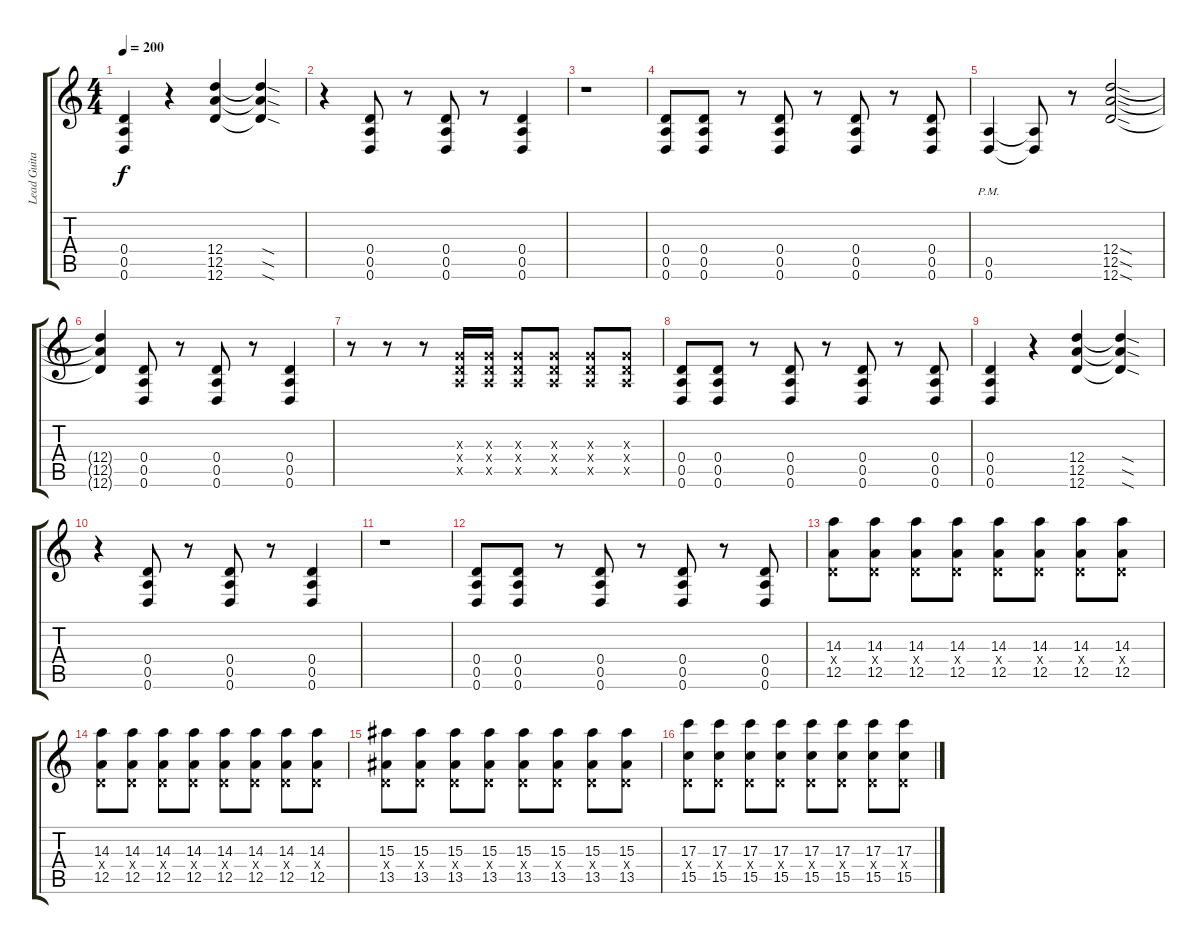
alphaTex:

\track ("Lead Guitar (Chris)" "Lead Guita") {instrument distortionguitar}
\staff {score tabs}
\tuning (E4 B3 G3 D3 A2 D2) {hide}
\ts (4 4)
\tempo 200
\clef g2
\ks c
(0.4 0.5 0.6).4{dy f} r.4 (12.4 12.5 12.6).4 (12.4{sod t} 12.5{sod t} 12.6{sod t}).4 |
r.4 (0.4 0.5 0.6).8 r.8 (0.4 0.5 0.6).8 r.8 (0.4 0.5 0.6).4 |
r.1 |
(0.4 0.5 0.6).8 (0.4 0.5 0.6).8 r.8 (0.4 0.5 0.6).8 r.8 (0.4 0.5 0.6).8 r.8 (0.4 0.5 0.6).8 |
(0.5{pm} 0.6{pm}).4 (0.5{t} 0.6{t}).8 r.8 (12.4{sod} 12.5{sod} 12.6{sod}).2 |
(12.4{t} 12.5{t} 12.6{t}).4 (0.4 0.5 0.6).8 r.8 (0.4 0.5 0.6).8 r.8 (0.4 0.5 0.6).4 |
r.8 r.8 r.8 (0.3{x} 0.4{x} 0.5{x}).16 (0.3{x} 0.4{x} 0.5{x}).16 (0.3{x} 0.4{x} 0.5{x}).8 (0.3{x} 0.4{x} 0.5{x}).8 (0.3{x} 0.4{x} 0.5{x}).8 (0.3{x} 0.4{x} 0.5{x}).8 |
(0.4 0.5 0.6).8 (0.4 0.5 0.6).8 r.8 (0.4 0.5 0.6).8 r.8 (0.4 0.5 0.6).8 r.8 (0.4 0.5 0.6).8 |
(0.4 0.5 0.6).4 r.4 (12.4 12.5 12.6).4 (12.4{sod t} 12.5{sod t} 12.6{sod t}).4 |
r.4 (0.4 0.5 0.6).8 r.8 (0.4 0.5 0.6).8 r.8 (0.4 0.5 0.6).4 |
r.1 |
(0.4 0.5 0.6).8 (0.4 0.5 0.6).8 r.8 (0.4 0.5 0.6).8 r.8 (0.4 0.5 0.6).8 r.8 (0.4 0.5 0.6).8 |
(14.3 0.4{x} 12.5).8 (14.3 0.4{x} 12.5).8 (14.3 0.4{x} 12.5).8 (14.3 0.4{x} 12.5).8 (14.3 0.4{x} 12.5).8 (14.3 0.4{x} 12.5).8 (14.3 0.4{x} 12.5).8 (14.3 0.4{x} 12.5).8 |
(14.3 0.4{x} 12.5).8 (14.3 0.4{x} 12.5).8 (14.3 0.4{x} 12.5).8 (14.3 0.4{x} 12.5).8 (14.3 0.4{x} 12.5).8 (14.3 0.4{x} 12.5).8 (14.3 0.4{x} 12.5).8 (14.3 0.4{x} 12.5).8 |
(15.3 0.4{x} 13.5).8 (15.3 0.4{x} 13.5).8 (15.3 0.4{x} 13.5).8 (15.3 0.4{x} 13.5).8 (15.3 0.4{x} 13.5).8 (15.3 0.4{x} 13.5).8 (15.3 0.4{x} 13.5).8 (15.3 0.4{x} 13.5).8 |
(17.3 0.4{x} 15.5).8 (17.3 0.4{x} 15.5).8 (17.3 0.4{x} 15.5).8 (17.3 0.4{x} 15.5).8 (17.3 0.4{x} 15.5).8 (17.3 0.4{x} 15.5).8 (17.3 0.4{x} 15.5).8 (17.3 0.4{x} 15.5).8
